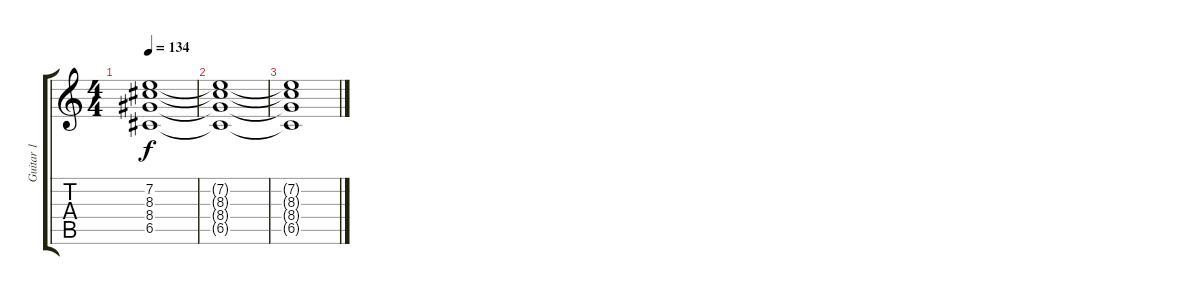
\track ("Guitar 1" "Guitar 1") {instrument electricguitarclean}
\staff {score tabs}
\tuning (D4 A3 F3 C3 G2 D2) {hide}
\ts (4 4)
\tempo 134
\clef g2
\ks c
(7.2 8.3 8.4 6.5).1{dy f} |
(7.2{t} 8.3{t} 8.4{t} 6.5{t}).1 |
(7.2{t} 8.3{t} 8.4{t} 6.5{t}).1
